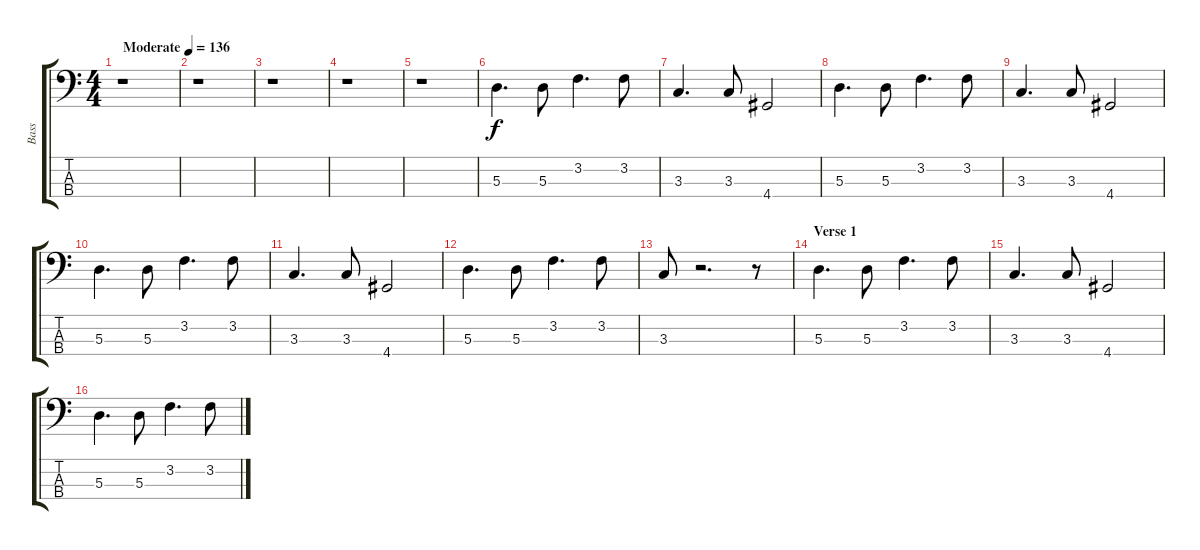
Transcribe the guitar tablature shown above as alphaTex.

\track ("Bass" "Bass") {instrument electricbassfinger}
\staff {score tabs}
\tuning (G2 D2 A1 E1) {hide}
\ts (4 4)
\tempo (136 "Moderate")
\clef f4
\ks c
r.1{dy f instrument electricbassfinger} |
r.1 |
r.1 |
r.1 |
r.1 |
5.3.4{d} 5.3.8 3.2.4{d} 3.2.8 |
3.3.4{d} 3.3.8 4.4.2 |
5.3.4{d} 5.3.8 3.2.4{d} 3.2.8 |
3.3.4{d} 3.3.8 4.4.2 |
5.3.4{d} 5.3.8 3.2.4{d} 3.2.8 |
3.3.4{d} 3.3.8 4.4.2 |
5.3.4{d} 5.3.8 3.2.4{d} 3.2.8 |
3.3.8 r.2{d} r.8 |
\section ("" "Verse 1")
5.3.4{d} 5.3.8 3.2.4{d} 3.2.8 |
3.3.4{d} 3.3.8 4.4.2 |
5.3.4{d} 5.3.8 3.2.4{d} 3.2.8
